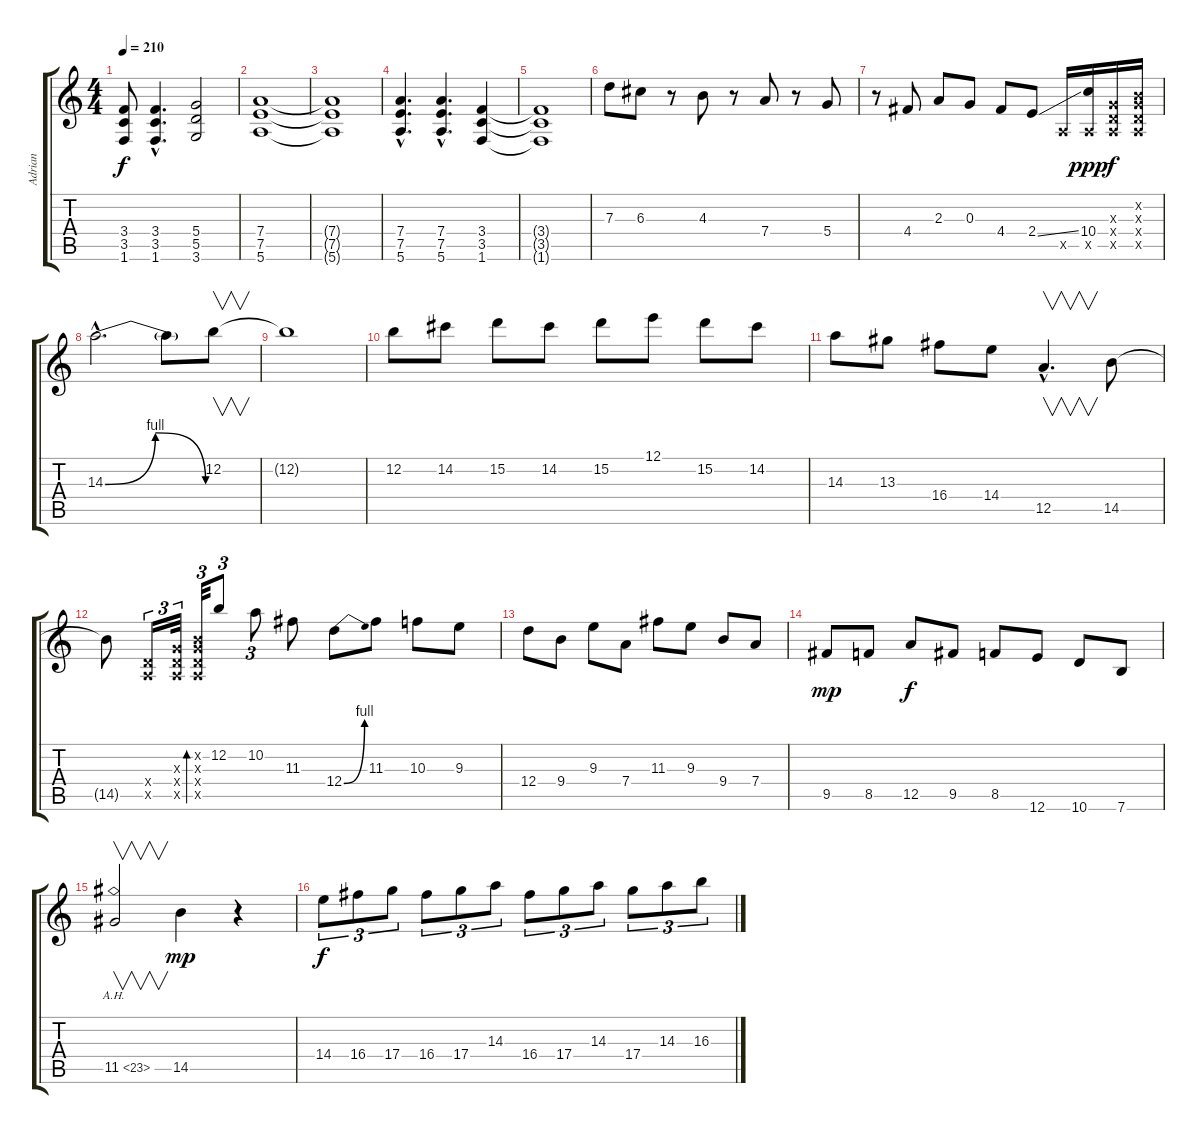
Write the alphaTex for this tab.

\track ("Adrian" "Adrian") {instrument distortionguitar}
\staff {score tabs}
\tuning (E4 B3 G3 D3 A2 E2) {hide}
\ts (4 4)
\tempo 210
\clef g2
\ks c
(3.4{t} 3.5{t} 1.6{t}).8{dy f} (3.4{hac} 3.5{hac} 1.6{hac}).4{d} (5.4 5.5 3.6).2 |
(7.4 7.5 5.6).1 |
(7.4{t} 7.5{t} 5.6{t}).1 |
(7.4{hac} 7.5{hac} 5.6{hac}).4{d} (7.4{hac} 7.5{hac} 5.6{hac}).4{d} (3.4 3.5 1.6).4 |
(3.4{t} 3.5{t} 1.6{t}).1 |
7.3.8 6.3.8 r.8 4.3.8 r.8 7.4.8 r.8 5.4.8 |
r.8 4.4.8 2.3.8 0.3.8 4.4.8 2.4{ss}.8 0.5{x}.16 (10.4 0.5{x}).16{dy ppp} (0.3{x} 0.4{x} 0.5{x}).16{dy f} (0.2{x} 0.3{x} 0.4{x} 0.5{x}).16 |
14.3{be (bendrelease 0 0 15 4 45 4 60 0) hac}.2{d} 14.3{t}.8 12.2.8{v} |
12.2{t}.1 |
12.2.8 14.2.8 15.2.8 14.2.8 15.2.8 12.1.8 15.2.8 14.2.8 |
14.3.8 13.3.8 16.4.8 14.4.8 12.5{hac}.4{v d} 14.5.8 |
14.5{t}.8 (0.4{x} 0.5{x}).16{tu (3 2)} (0.3{x} 0.4{x} 0.5{x}).32{tu (3 2)} (0.2{x} 0.3{x} 0.4{x} 0.5{x}).32{tu (3 2) bd 480} 12.2.8{tu (3 2)} 10.2.8{tu (3 2)} 11.3.8 12.4{be (bend 0 0 60 4)}.8 11.3.8 10.3.8 9.3.8 |
12.4.8 9.4.8 9.3.8 7.4.8 11.3.8 9.3.8 9.4.8 7.4.8 |
9.5.8{dy mp} 8.5.8 12.5.8{dy f} 9.5.8 8.5.8 12.6.8 10.6.8 7.6.8 |
11.5{ah 12}.2{v} 14.5.4{dy mp} r.4 |
14.4.8{tu (3 2) dy f} 16.4.8{tu (3 2)} 17.4.8{tu (3 2)} 16.4.8{tu (3 2)} 17.4.8{tu (3 2)} 14.3.8{tu (3 2)} 16.4.8{tu (3 2)} 17.4.8{tu (3 2)} 14.3.8{tu (3 2)} 17.4.8{tu (3 2)} 14.3.8{tu (3 2)} 16.3.8{tu (3 2)}
